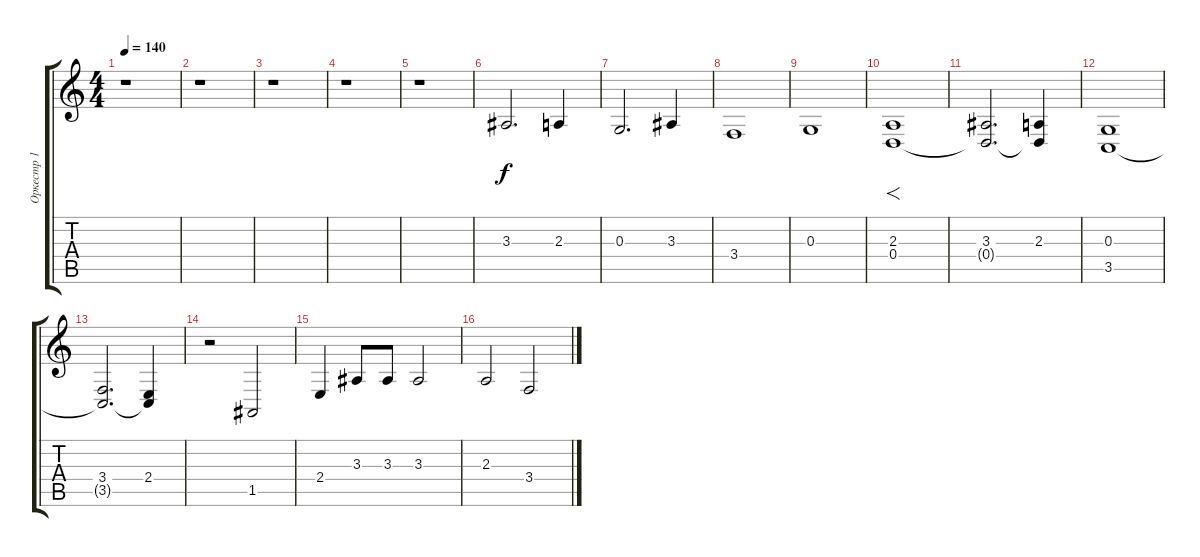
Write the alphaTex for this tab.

\track ("Оркестр 1" "Оркестр 1") {instrument brasssection}
\staff {score tabs}
\tuning (E4 B3 G3 D3 A2 E2) {hide}
\ts (4 4)
\tempo 140
\clef g2
\ks c
r.1{dy f} |
r.1 |
r.1 |
r.1 |
r.1 |
3.3.2{d} 2.3.4 |
0.3.2{d} 3.3.4 |
3.4.1 |
0.3.1 |
(2.3 0.4).1{f volume 13} |
(3.3 0.4{t}).2{d} (2.3 0.4{t}).4 |
(0.3 3.5).1 |
(3.4 3.5{t}).2{d} (2.4 3.5{t}).4 |
r.2 1.5.2 |
2.4.4 3.3.8 3.3.8 3.3.2 |
2.3.2 3.4.2
